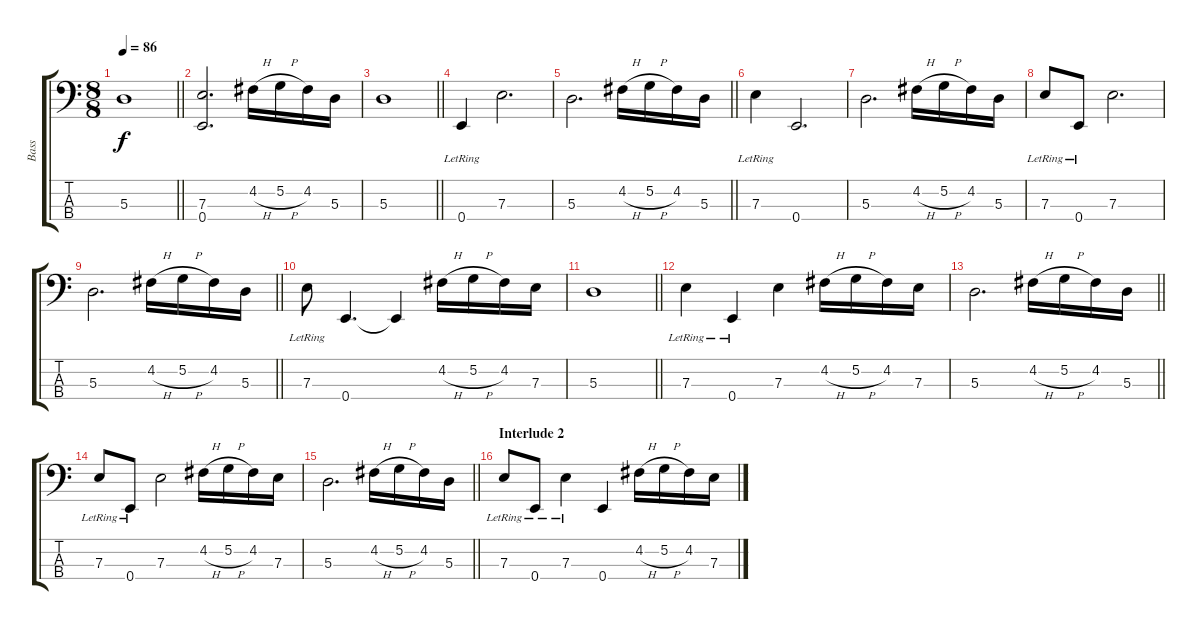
\track ("Bass" "Bass") {instrument electricbassfinger}
\staff {score tabs}
\tuning (G2 D2 A1 E1) {hide}
\ts (8 8)
\tempo 86
\clef f4
\barLineRight lightlight
\ks c
5.3.1{dy f} |
(7.3 0.4).2{d} 4.2{h}.16 5.2{h}.16 4.2.16 5.3.16 |
\barLineRight lightlight
5.3.1 |
0.4{lr}.4 7.3.2{d} |
\barLineRight lightlight
5.3.2{d} 4.2{h}.16 5.2{h}.16 4.2.16 5.3.16 |
7.3{lr}.4 0.4.2{d} |
5.3.2{d} 4.2{h}.16 5.2{h}.16 4.2.16 5.3.16 |
7.3{lr}.8 0.4{lr}.8 7.3.2{d} |
\barLineRight lightlight
5.3.2{d} 4.2{h}.16 5.2{h}.16 4.2.16 5.3.16 |
7.3{lr}.8 0.4.4{d} 0.4{t}.4 4.2{h}.16 5.2{h}.16 4.2.16 7.3.16 |
\barLineRight lightlight
5.3.1 |
7.3{lr}.4 0.4{lr}.4 7.3.4 4.2{h}.16 5.2{h}.16 4.2.16 7.3.16 |
\barLineRight lightlight
5.3.2{d} 4.2{h}.16 5.2{h}.16 4.2.16 5.3.16 |
7.3{lr}.8 0.4{lr}.8 7.3.2 4.2{h}.16 5.2{h}.16 4.2.16 7.3.16 |
\barLineRight lightlight
5.3.2{d} 4.2{h}.16 5.2{h}.16 4.2.16 5.3.16 |
\section ("" "Interlude 2")
7.3{lr}.8 0.4{lr}.8 7.3{lr}.4 0.4.4 4.2{h}.16 5.2{h}.16 4.2.16 7.3.16
